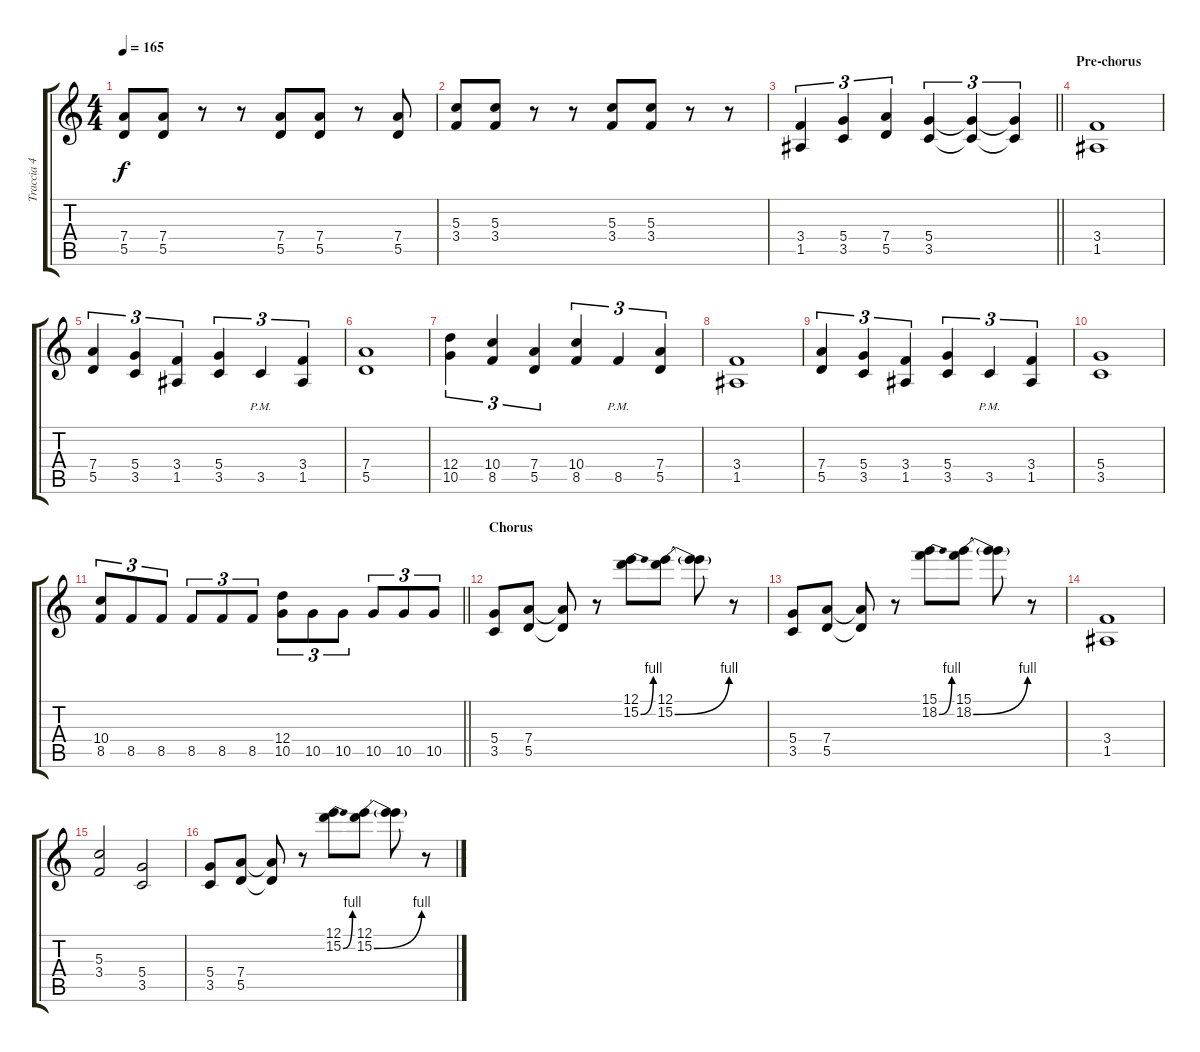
\track ("Traccia 4" "Traccia 4") {instrument distortionguitar}
\staff {score tabs}
\tuning (E4 B3 G3 D3 A2 E2) {hide}
\ts (4 4)
\tempo 165
\clef g2
\ks c
(7.4 5.5).8{dy f} (7.4 5.5).8 r.8 r.8 (7.4 5.5).8 (7.4 5.5).8 r.8 (7.4 5.5).8 |
(5.3 3.4).8 (5.3 3.4).8 r.8 r.8 (5.3 3.4).8 (5.3 3.4).8 r.8 r.8 |
\barLineRight lightlight
(3.4 1.5).4{tu (3 2)} (5.4 3.5).4{tu (3 2)} (7.4 5.5).4{tu (3 2)} (5.4 3.5).4{tu (3 2)} (5.4{t} 3.5{t}).4{tu (3 2)} (5.4{t} 3.5{t}).4{tu (3 2)} |
\section ("" "Pre-chorus")
(3.4 1.5).1 |
(7.4 5.5).4{tu (3 2)} (5.4 3.5).4{tu (3 2)} (3.4 1.5).4{tu (3 2)} (5.4 3.5).4{tu (3 2)} 3.5{pm}.4{tu (3 2)} (3.4 1.5).4{tu (3 2)} |
(7.4 5.5).1 |
(12.4 10.5).4{tu (3 2)} (10.4 8.5).4{tu (3 2)} (7.4 5.5).4{tu (3 2)} (10.4 8.5).4{tu (3 2)} 8.5{pm}.4{tu (3 2)} (7.4 5.5).4{tu (3 2)} |
(3.4 1.5).1 |
(7.4 5.5).4{tu (3 2)} (5.4 3.5).4{tu (3 2)} (3.4 1.5).4{tu (3 2)} (5.4 3.5).4{tu (3 2)} 3.5{pm}.4{tu (3 2)} (3.4 1.5).4{tu (3 2)} |
(5.4 3.5).1 |
\barLineRight lightlight
(10.4 8.5).8{tu (3 2)} 8.5.8{tu (3 2)} 8.5.8{tu (3 2)} 8.5.8{tu (3 2)} 8.5.8{tu (3 2)} 8.5.8{tu (3 2)} (12.4 10.5).8{tu (3 2)} 10.5.8{tu (3 2)} 10.5.8{tu (3 2)} 10.5.8{tu (3 2)} 10.5.8{tu (3 2)} 10.5.8{tu (3 2)} |
\section ("" "Chorus")
(5.4 3.5).8 (7.4 5.5).8 (7.4{t} 5.5{t}).8 r.8 (12.1 15.2{be (bend 0 0 60 4)}).8 (12.1 15.2{be (bend 0 0 60 4)}).8 (12.1{t} 15.2{t}).8 r.8 |
(5.4 3.5).8 (7.4 5.5).8 (7.4{t} 5.5{t}).8 r.8 (15.1 18.2{be (bend 0 0 60 4)}).8 (15.1 18.2{be (bend 0 0 60 4)}).8 (15.1{t} 18.2{t}).8 r.8 |
(3.4 1.5).1 |
(5.3 3.4).2 (5.4 3.5).2 |
(5.4 3.5).8 (7.4 5.5).8 (7.4{t} 5.5{t}).8 r.8 (12.1 15.2{be (bend 0 0 60 4)}).8 (12.1 15.2{be (bend 0 0 60 4)}).8 (12.1{t} 15.2{t}).8 r.8
